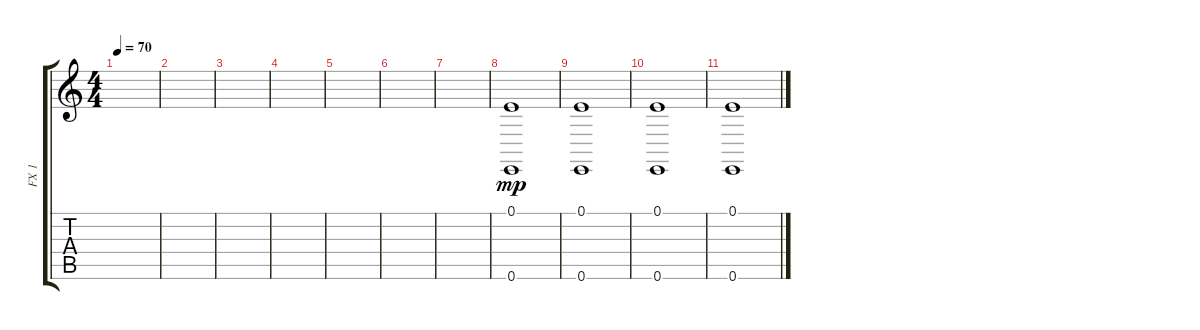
\track ("FX 1" "FX 1") {instrument steeldrums}
\staff {score tabs}
\tuning (E4 B3 G3 D3 A2 E2) {hide}
\ts (4 4)
\tempo 70
\clef g2
\ks c
|
|
|
|
|
|
|
(0.1 0.6).1{dy mp} |
(0.1 0.6).1 |
(0.1 0.6).1 |
(0.1 0.6).1
